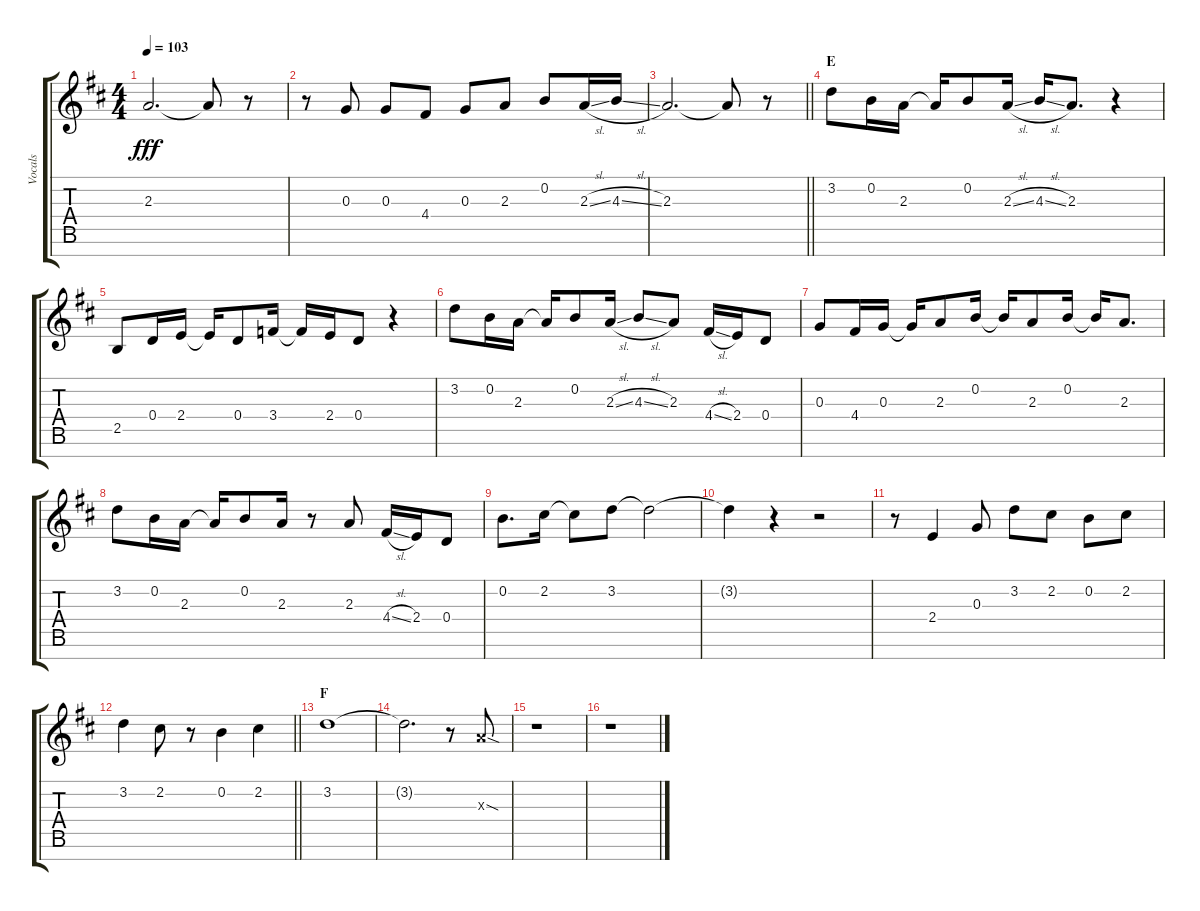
\track ("Vocals" "Vocals") {instrument voiceoohs}
\staff {score tabs}
\tuning (E5 B4 G4 D4 A3 E3 B2) {hide}
\ts (4 4)
\tempo 103
\clef g2
\ks d
2.3{t}.2{d dy fff} 2.3{t}.8 r.8 |
r.8 0.3.8 0.3.8 4.4.8 0.3.8 2.3.8 0.2.8 2.3{sl}.16 4.3{sl}.16 |
\barLineRight lightlight
2.3.2{d} 2.3{t}.8 r.8 |
\section ("" "E")
3.2.8 0.2.16 2.3.16 2.3{t}.16 0.2.8 2.3{sl}.16 4.3{sl}.16 2.3.8{d} r.4 |
2.5.8 0.4.16 2.4.16 2.4{t}.16 0.4.8 3.4.16 3.4{t}.16 2.4.16 0.4.8 r.4 |
3.2.8 0.2.16 2.3.16 2.3{t}.16 0.2.8 2.3{sl}.16 4.3{sl}.8 2.3.8 4.4{sl}.16 2.4.16 0.4.8 |
0.3.8 4.4.16 0.3.16 0.3{t}.16 2.3.8 0.2.16 0.2{t}.16 2.3.8 0.2.16 0.2{t}.16 2.3.8{d} |
3.2.8 0.2.16 2.3.16 2.3{t}.16 0.2.8 2.3.16 r.8 2.3.8 4.4{sl}.16 2.4.16 0.4.8 |
0.2.8{d} 2.2.16 2.2{t}.8 3.2.8 3.2{t}.2 |
3.2{t}.4 r.4 r.2 |
r.8 2.4.4 0.3.8 3.2.8 2.2.8 0.2.8 2.2.8 |
\barLineRight lightlight
3.2.4 2.2.8 r.8 0.2.4 2.2.4 |
\section ("" "F")
3.2.1 |
3.2{t}.2{d} r.8 2.3{sod x}.8 |
r.1 |
r.1
